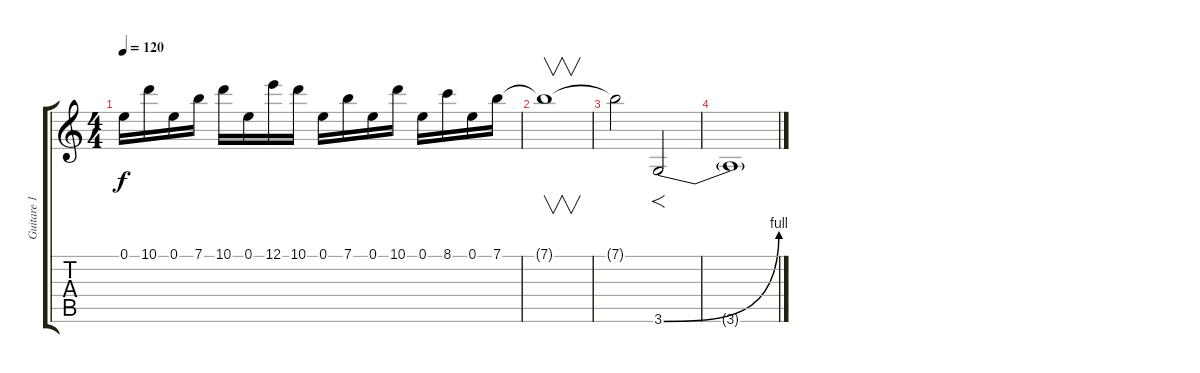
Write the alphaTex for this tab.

\track ("Guitare 1 ( bis )" "Guitare 1 ") {instrument distortionguitar}
\staff {score tabs}
\tuning (E4 B3 G3 D3 A2 E2) {hide}
\ts (4 4)
\tempo 120
\clef g2
\ks c
0.1.16{dy f} 10.1.16 0.1.16 7.1.16 10.1.16 0.1.16 12.1.16 10.1.16 0.1.16 7.1.16 0.1.16 10.1.16 0.1.16 8.1.16 0.1.16 7.1.16 |
7.1{t}.1{v} |
7.1{t}.2 3.6{be (bend 0 0 60 4)}.2{f} |
3.6{t}.1
